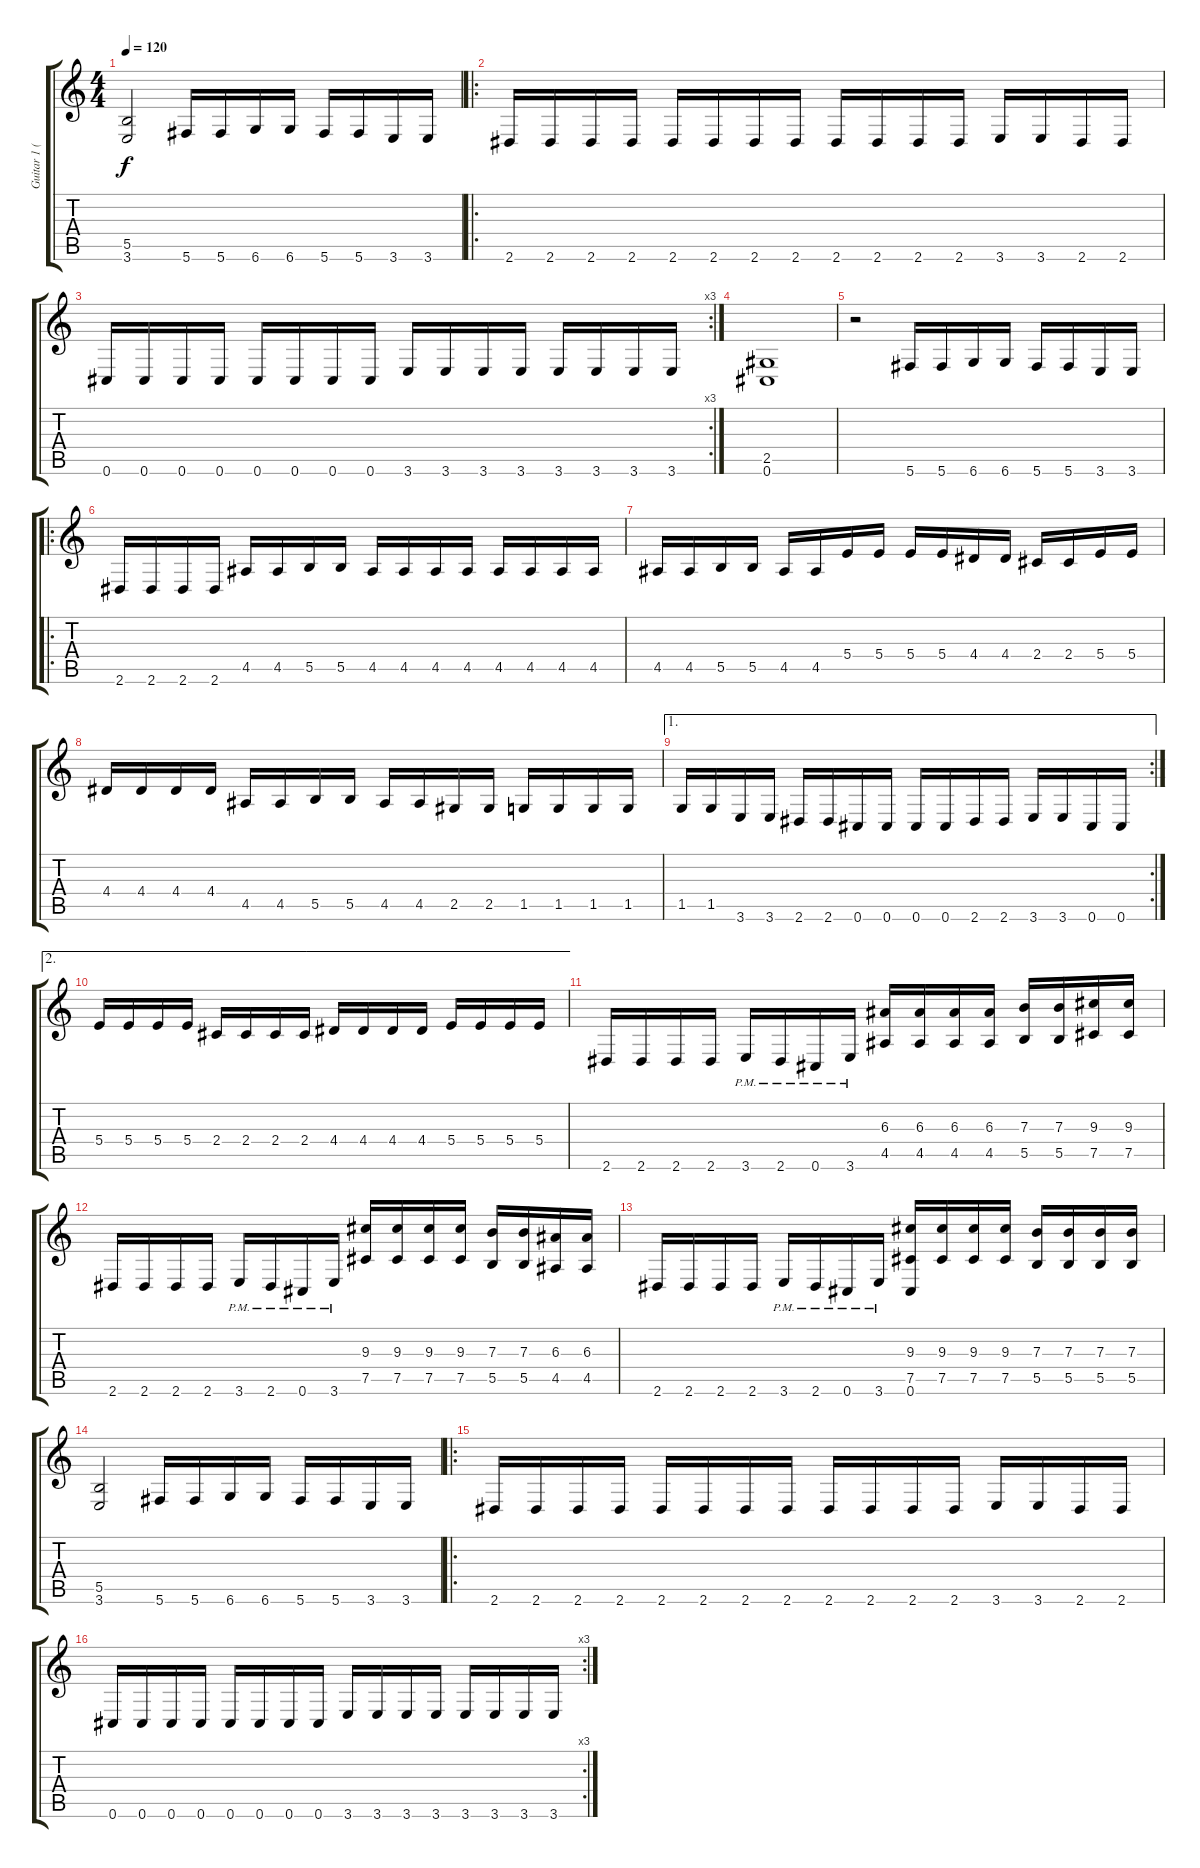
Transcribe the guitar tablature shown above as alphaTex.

\track ("Guitar 1 (Right)" "Guitar 1 (") {instrument distortionguitar}
\staff {score tabs}
\tuning (Db4 Ab3 E3 B2 Gb2 Db2) {hide}
\ts (4 4)
\tempo 120
\clef g2
\ks c
(5.5 3.6).2{dy f} 5.6.16 5.6.16 6.6.16 6.6.16 5.6.16 5.6.16 3.6.16 3.6.16 |
\ro
2.6.16 2.6.16 2.6.16 2.6.16 2.6.16 2.6.16 2.6.16 2.6.16 2.6.16 2.6.16 2.6.16 2.6.16 3.6.16 3.6.16 2.6.16 2.6.16 |
\rc 3
0.6.16 0.6.16 0.6.16 0.6.16 0.6.16 0.6.16 0.6.16 0.6.16 3.6.16 3.6.16 3.6.16 3.6.16 3.6.16 3.6.16 3.6.16 3.6.16 |
(2.5 0.6).1 |
r.2 5.6.16 5.6.16 6.6.16 6.6.16 5.6.16 5.6.16 3.6.16 3.6.16 |
\ro
2.6.16 2.6.16 2.6.16 2.6.16 4.5.16 4.5.16 5.5.16 5.5.16 4.5.16 4.5.16 4.5.16 4.5.16 4.5.16 4.5.16 4.5.16 4.5.16 |
4.5.16 4.5.16 5.5.16 5.5.16 4.5.16 4.5.16 5.4.16 5.4.16 5.4.16 5.4.16 4.4.16 4.4.16 2.4.16 2.4.16 5.4.16 5.4.16 |
4.4.16 4.4.16 4.4.16 4.4.16 4.5.16 4.5.16 5.5.16 5.5.16 4.5.16 4.5.16 2.5.16 2.5.16 1.5.16 1.5.16 1.5.16 1.5.16 |
\ae 1
\rc 2
1.5.16 1.5.16 3.6.16 3.6.16 2.6.16 2.6.16 0.6.16 0.6.16 0.6.16 0.6.16 2.6.16 2.6.16 3.6.16 3.6.16 0.6.16 0.6.16 |
\ae 2
5.4.16 5.4.16 5.4.16 5.4.16 2.4.16 2.4.16 2.4.16 2.4.16 4.4.16 4.4.16 4.4.16 4.4.16 5.4.16 5.4.16 5.4.16 5.4.16 |
2.6.16 2.6.16 2.6.16 2.6.16 3.6{pm}.16 2.6{pm}.16 0.6{pm}.16 3.6{pm}.16 (6.3 4.5).16 (6.3 4.5).16 (6.3 4.5).16 (6.3 4.5).16 (7.3 5.5).16 (7.3 5.5).16 (9.3 7.5).16 (9.3 7.5).16 |
2.6.16 2.6.16 2.6.16 2.6.16 3.6{pm}.16 2.6{pm}.16 0.6{pm}.16 3.6{pm}.16 (9.3 7.5).16 (9.3 7.5).16 (9.3 7.5).16 (9.3 7.5).16 (7.3 5.5).16 (7.3 5.5).16 (6.3 4.5).16 (6.3 4.5).16 |
2.6.16 2.6.16 2.6.16 2.6.16 3.6{pm}.16 2.6{pm}.16 0.6{pm}.16 3.6{pm}.16 (9.3 7.5 0.6).16 (9.3 7.5).16 (9.3 7.5).16 (9.3 7.5).16 (7.3 5.5).16 (7.3 5.5).16 (7.3 5.5).16 (7.3 5.5).16 |
(5.5 3.6).2 5.6.16 5.6.16 6.6.16 6.6.16 5.6.16 5.6.16 3.6.16 3.6.16 |
\ro
2.6.16 2.6.16 2.6.16 2.6.16 2.6.16 2.6.16 2.6.16 2.6.16 2.6.16 2.6.16 2.6.16 2.6.16 3.6.16 3.6.16 2.6.16 2.6.16 |
\rc 3
0.6.16 0.6.16 0.6.16 0.6.16 0.6.16 0.6.16 0.6.16 0.6.16 3.6.16 3.6.16 3.6.16 3.6.16 3.6.16 3.6.16 3.6.16 3.6.16
